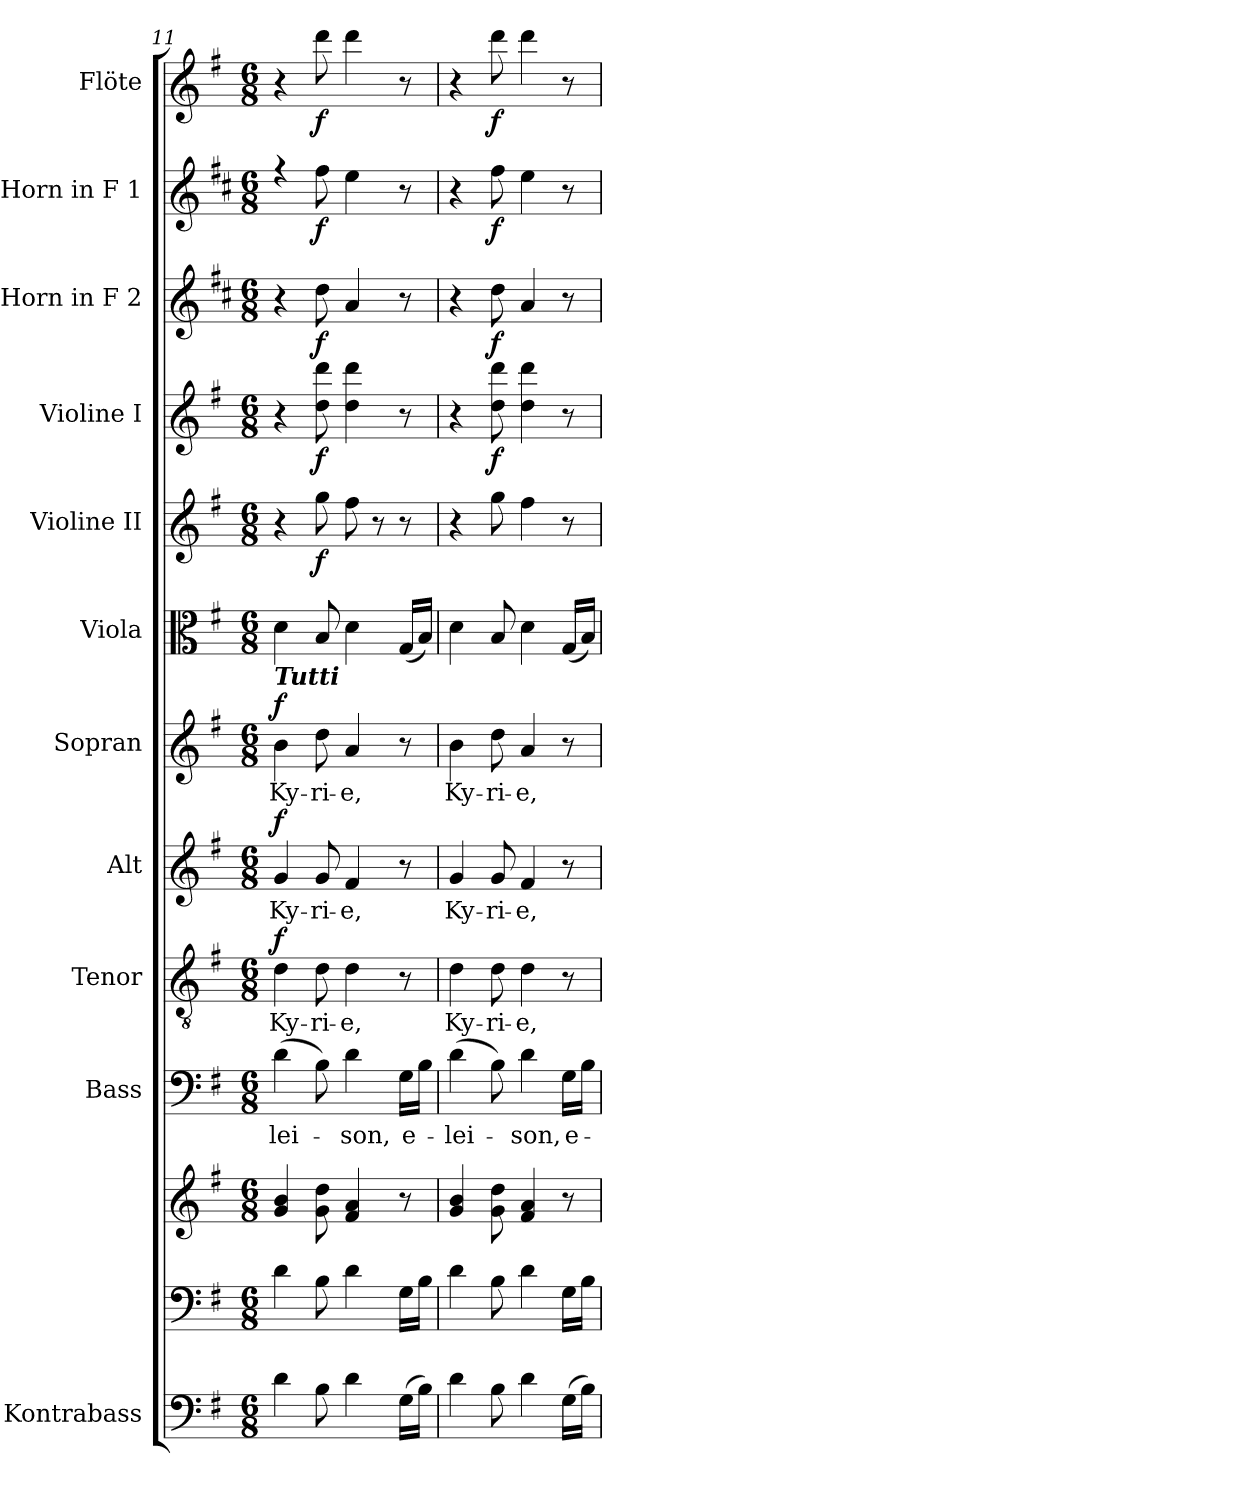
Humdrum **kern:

**kern	**kern	**kern	**kern	**text	**kern	**text	**dynam	**kern	**text	**dynam	**kern	**text	**dynam	**kern	**kern	**dynam	**kern	**dynam	**kern	**dynam	**kern	**dynam	**kern	**dynam
*part12	*part11	*part11	*part10	*part10	*part9	*part9	*part9	*part8	*part8	*part8	*part7	*part7	*part7	*part6	*part5	*part5	*part4	*part4	*part3	*part3	*part2	*part2	*part1	*part1
*staff13	*staff12	*staff11	*staff10	*staff10	*staff9	*staff9	*staff9	*staff8	*staff8	*staff8	*staff7	*staff7	*staff7	*staff6	*staff5	*staff5	*staff4	*staff4	*staff3	*staff3	*staff2	*staff2	*staff1	*staff1
*I"Kontrabass	*	*	*I"Bass	*	*I"Tenor	*	*	*I"Alt	*	*	*I"Sopran	*	*	*I"Viola	*I"Violine II	*	*I"Violine I	*	*I"Horn in F 2	*	*I"Horn in F 1	*	*I"Flöte	*
*I'Kb.	*	*	*I'B.	*	*I'T.	*	*	*I'A.	*	*	*I'S.	*	*	*I'Vla.	*I'Vl. II	*	*I'Vl. I	*	*	*	*	*	*I'Fl.	*
!!LO:PB:g=z
*clefF4	*clefF4	*clefG2	*clefF4	*	*clefGv2	*	*	*clefG2	*	*	*clefG2	*	*	*clefC3	*clefG2	*	*clefG2	*	*clefG2	*	*clefG2	*	*clefG2	*
*ITrd7c12	*	*	*	*	*	*	*	*	*	*	*	*	*	*	*	*	*	*	*ITrd4c7	*	*ITrd4c7	*	*	*
*k[f#]	*k[f#]	*k[f#]	*k[f#]	*	*k[f#]	*	*	*k[f#]	*	*	*k[f#]	*	*	*k[f#]	*k[f#]	*	*k[f#]	*	*k[f#]	*	*k[f#]	*	*k[f#]	*
*G:	*G:	*G:	*G:	*	*G:	*	*	*G:	*	*	*G:	*	*	*G:	*G:	*	*G:	*	*G:	*	*G:	*	*G:	*
*M6/8	*M6/8	*M6/8	*M6/8	*	*M6/8	*	*	*M6/8	*	*	*M6/8	*	*	*M6/8	*M6/8	*	*M6/8	*	*M6/8	*	*M6/8	*	*M6/8	*
=11	=11	=11	=11	=11	=11	=11	=11	=11	=11	=11	=11	=11	=11	=11	=11	=11	=11	=11	=11	=11	=11	=11	=11	=11
!	!	!	!	!	!	!	!	!	!	!	!LO:TX:a:Bi:t=Tutti	!	!	!	!	!	!	!	!	!	!	!	!	!
!	!	!	!	!LO:LY:b	!	!LO:LY:b	!LO:DY:a	!	!LO:LY:b	!LO:DY:a	!	!LO:LY:b	!LO:DY:a	!	!	!	!	!	!	!	!	!	!	!
4D\	4d\	4g/ 4b/	(>4d\	-lei-	4d\	Ky-	f	4g/	Ky-	f	4b\	Ky-	f	4d\	4r	.	4r	.	4r	.	4rff	.	4r	.
!	!	!	!	!	!	!LO:LY:b	!	!	!LO:LY:b	!	!	!LO:LY:b	!	!	!	!LO:DY:b	!	!LO:DY:b	!	!LO:DY:b	!	!LO:DY:b	!	!LO:DY:b
8BB\	8B\	8g\ 8dd\	8B\)	.	8d\	-ri-	.	8g/	-ri-	.	8dd\	-ri-	.	8B/	8gg\	f	8dd\ 8ddd\	f	8g\	f	8b\	f	8ddd\	f
!	!	!	!	!LO:LY:b	!	!LO:LY:b	!	!	!LO:LY:b	!	!	!LO:LY:b	!	!	!	!	!	!	!	!	!	!	!	!
4D\	4d\	4f#/ 4a/	4d\	-son,	4d\	-e,	.	4f#/	-e,	.	4a/	-e,	.	4d\	8ff#\	.	4dd\ 4ddd\	.	4d/	.	4a\	.	4ddd\	.
.	.	.	.	.	.	.	.	.	.	.	.	.	.	.	8r	.	.	.	.	.	.	.	.	.
!	!	!	!	!LO:LY:b	!	!	!	!	!	!	!	!	!	!	!	!	!	!	!	!	!	!	!	!
(>16GG\LL	16G\LL	8r	16G\LL	e-	8r	.	.	8r	.	.	8r	.	.	(<16G/LL	8r	.	8r	.	8r	.	8r	.	8r	.
16BB\JJ)	16B\JJ	.	16B\JJ	.	.	.	.	.	.	.	.	.	.	16B/JJ)	.	.	.	.	.	.	.	.	.	.
=12	=12	=12	=12	=12	=12	=12	=12	=12	=12	=12	=12	=12	=12	=12	=12	=12	=12	=12	=12	=12	=12	=12	=12	=12
!	!	!	!	!LO:LY:b	!	!LO:LY:b	!	!	!LO:LY:b	!	!	!LO:LY:b	!	!	!	!	!	!	!	!	!	!	!	!
4D\	4d\	4g/ 4b/	(>4d\	-lei-	4d\	Ky-	.	4g/	Ky-	.	4b\	Ky-	.	4d\	4r	.	4r	.	4r	.	4r	.	4r	.
!	!	!	!	!	!	!LO:LY:b	!	!	!LO:LY:b	!	!	!LO:LY:b	!	!	!	!	!	!LO:DY:b	!	!LO:DY:b	!	!LO:DY:b	!	!LO:DY:b
8BB\	8B\	8g\ 8dd\	8B\)	.	8d\	-ri-	.	8g/	-ri-	.	8dd\	-ri-	.	8B/	8gg\	.	8dd\ 8ddd\	f	8g\	f	8b\	f	8ddd\	f
!	!	!	!	!LO:LY:b	!	!LO:LY:b	!	!	!LO:LY:b	!	!	!LO:LY:b	!	!	!	!	!	!	!	!	!	!	!	!
4D\	4d\	4f#/ 4a/	4d\	-son,	4d\	-e,	.	4f#/	-e,	.	4a/	-e,	.	4d\	4ff#\	.	4dd\ 4ddd\	.	4d/	.	4a\	.	4ddd\	.
!	!	!	!	!LO:LY:b	!	!	!	!	!	!	!	!	!	!	!	!	!	!	!	!	!	!	!	!
(>16GG\LL	16G\LL	8r	16G\LL	e-	8r	.	.	8r	.	.	8r	.	.	(<16G/LL	8r	.	8r	.	8r	.	8r	.	8r	.
16BB\JJ)	16B\JJ	.	16B\JJ	.	.	.	.	.	.	.	.	.	.	16B/JJ)	.	.	.	.	.	.	.	.	.	.
=	=	=	=	=	=	=	=	=	=	=	=	=	=	=	=	=	=	=	=	=	=	=	=	=
*-	*-	*-	*-	*-	*-	*-	*-	*-	*-	*-	*-	*-	*-	*-	*-	*-	*-	*-	*-	*-	*-	*-	*-	*-
